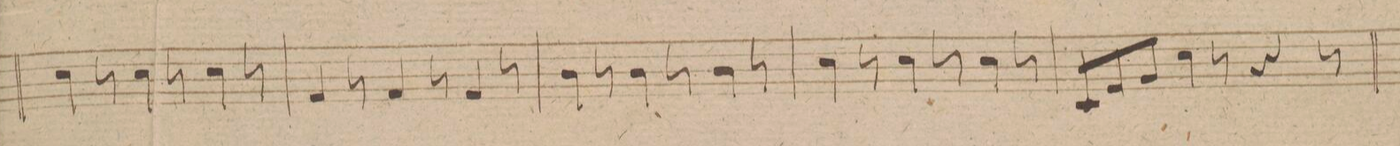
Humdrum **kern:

**kern	**dynam
*I"Viola.	*
*clefC3	*
*k[f#]	*
*M9/8	*
4d\	.
8r	.
4d\	.
8r	.
4d\	.
8r	.
=34	=34
4G/	.
8r	.
4G/	.
8r	.
4G/	.
8r	.
=35	=35
4c\	.
8r	.
4c\	.
8r	.
4c\	.
8r	.
=36	=36
4d\	.
8r	.
4d\	.
8r	.
4d\	.
8r	.
=37	=37
8D/L	.
8F#/	.
8A/J	.
4d\	.
8r	.
4r	.
8r	.
=38	=38
*-	*-
